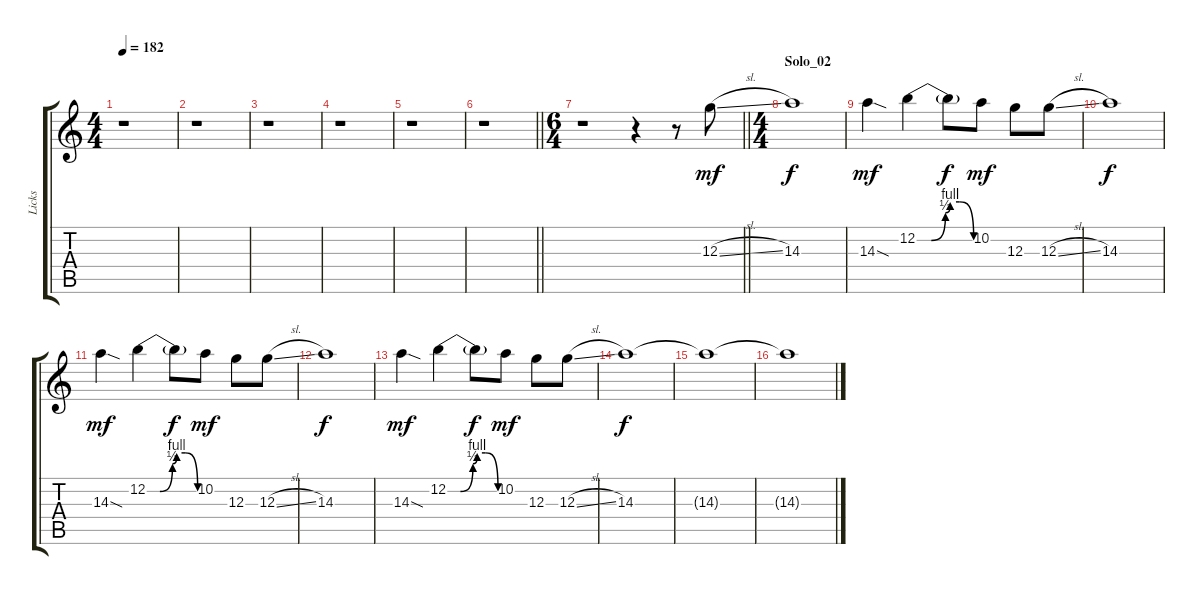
\track ("Licks" "Licks") {instrument distortionguitar}
\staff {score tabs}
\tuning (E4 B3 G3 D3 A2 E2) {hide}
\ts (4 4)
\tempo 182
\clef g2
\ks c
r.1{dy f} |
r.1 |
r.1 |
r.1 |
r.1 |
\barLineRight lightlight
r.1 |
\ts (6 4)
\barLineRight lightlight
r.1 r.4 r.8 12.3{sl}.8{dy mf} |
\ts (4 4)
\section ("" "Solo_02")
14.3.1{dy f} |
14.3{sod}.4{dy mf} 12.2{be (custom 0 0 15 0 30 2 35 4 45 4 60 0)}.4 12.2{t}.8{dy f} 10.2.8{dy mf} 12.3.8 12.3{sl}.8 |
14.3.1{dy f} |
14.3{sod}.4{dy mf} 12.2{be (custom 0 0 15 0 30 2 35 4 45 4 60 0)}.4 12.2{t}.8{dy f} 10.2.8{dy mf} 12.3.8 12.3{sl}.8 |
14.3.1{dy f} |
14.3{sod}.4{dy mf} 12.2{be (custom 0 0 15 0 30 2 35 4 45 4 60 0)}.4 12.2{t}.8{dy f} 10.2.8{dy mf} 12.3.8 12.3{sl}.8 |
14.3.1{dy f} |
14.3{t}.1{volume 10} |
14.3{t}.1
